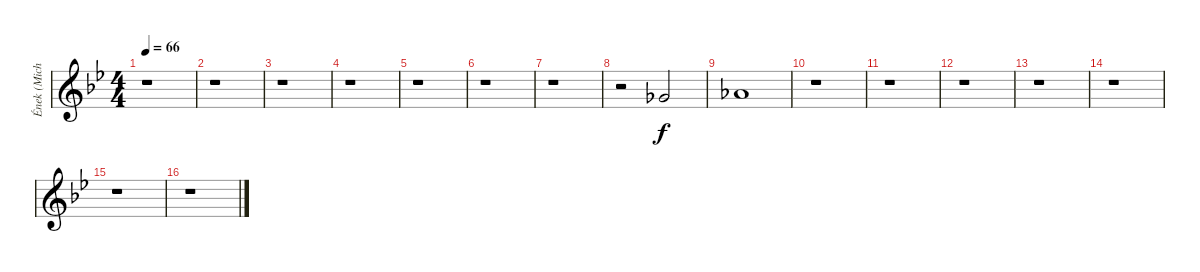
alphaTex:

\track ("Ének (Michael Vescera)" "Ének (Mich") {instrument tenorsax}
\staff {score}
\tuning (E4 B3 G3 D3 A2 E2) {hide}
\ts (4 4)
\tempo 66
\clef g2
\ks bb
r.1{dy f instrument tenorsax} |
r.1 |
r.1 |
r.1 |
r.1 |
r.1 |
r.1 |
r.2 2.1.2 |
4.1.1 |
r.1 |
r.1 |
r.1 |
r.1 |
r.1 |
r.1 |
r.1
